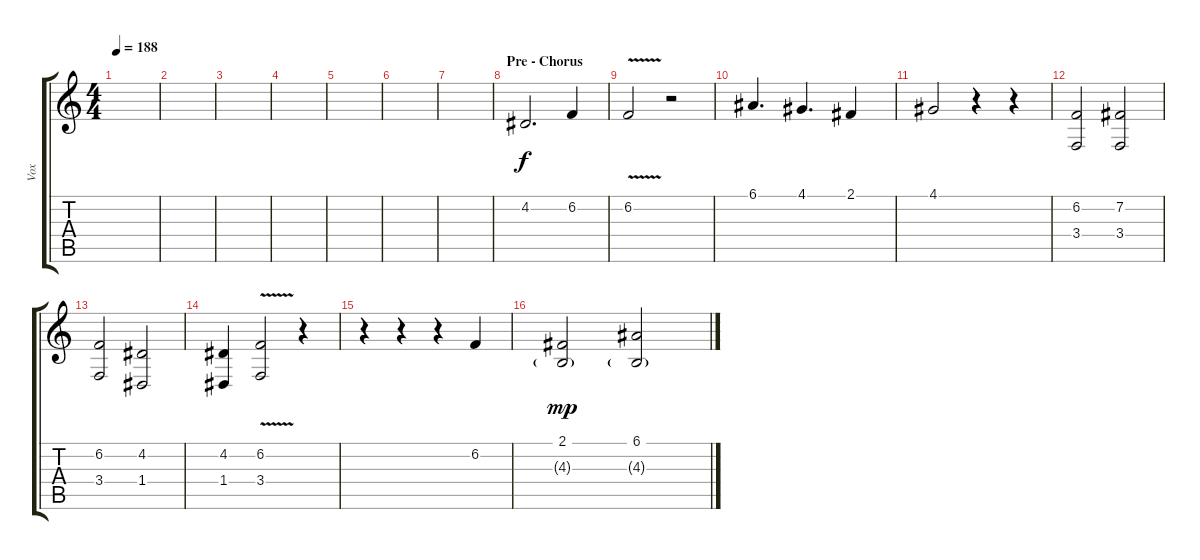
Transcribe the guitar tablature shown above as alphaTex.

\track ("Vox" "Vox") {instrument lead1square}
\staff {score tabs}
\tuning (E4 B3 G3 D3 A2 E2) {hide}
\ts (4 4)
\tempo 188
\clef g2
\ks c
|
|
|
|
|
|
|
\section ("" "Pre - Chorus")
4.2.2{d} 6.2.4 |
6.2{v}.2 r.2 |
6.1.4{d} 4.1.4{d} 2.1.4 |
4.1.2 r.4 r.4 |
(6.2 3.4).2 (7.2 3.4).2 |
(6.2 3.4).2 (4.2 1.4).2 |
(4.2 1.4).4 (6.2{v} 3.4).2 r.4 |
r.4 r.4 r.4 6.2.4 |
(2.1 4.3{g}).2{dy mp} (6.1 4.3{g}).2
